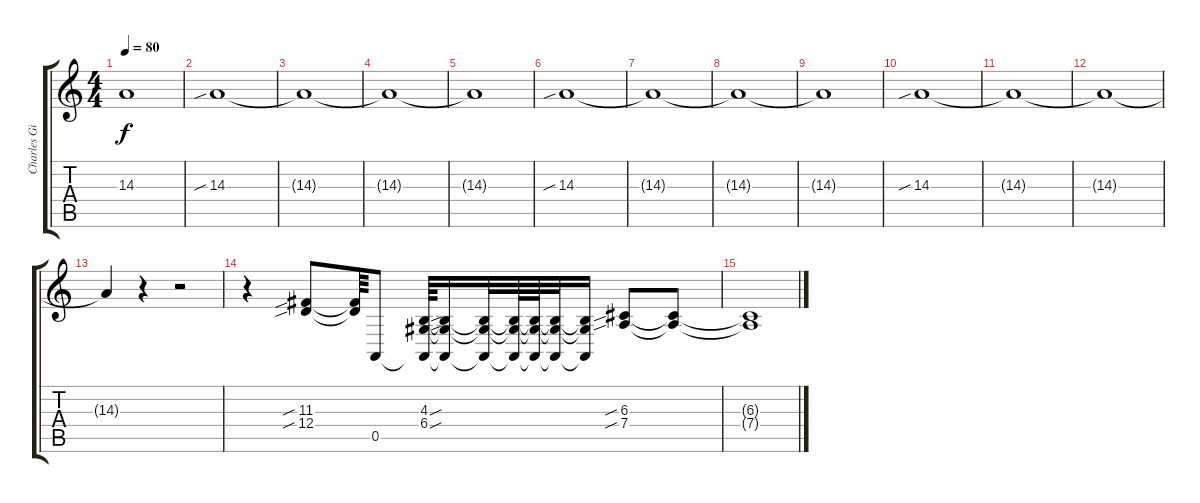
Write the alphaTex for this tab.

\track ("Charles Gilligham (Keyboard/Synth)" "Charles Gi") {instrument pad6metallic}
\staff {score tabs}
\tuning (E4 B3 G3 D3 A2 E2) {hide}
\ts (4 4)
\tempo 80
\clef g2
\ks c
14.3{t}.1{dy f} |
14.3{sib}.1 |
14.3{t}.1 |
14.3{t}.1 |
14.3{t}.1 |
14.3{sib}.1 |
14.3{t}.1 |
14.3{t}.1 |
14.3{t}.1 |
14.3{sib}.1 |
14.3{t}.1 |
14.3{t}.1 |
14.3{t}.4 r.4 r.2 |
r.4 (11.3{sib} 12.4{sib}).8 (11.3{t} 12.4{t}).64 0.5.8 (4.3{sou} 6.4{sou} 0.5{t}).64 (4.3{t} 6.4{t} 0.5{t}).16 (4.3{t} 6.4{t} 0.5{t}).32 (4.3{t} 6.4{t} 0.5{t}).64 (4.3{t} 6.4{t} 0.5{t}).64 (4.3{t} 6.4{t} 0.5{t}).32 (4.3{t} 6.4{t} 0.5{t}).16 (6.3{sib} 7.4{sib}).8 (6.3{t} 7.4{t}).8 |
(6.3{t} 7.4{t}).1
